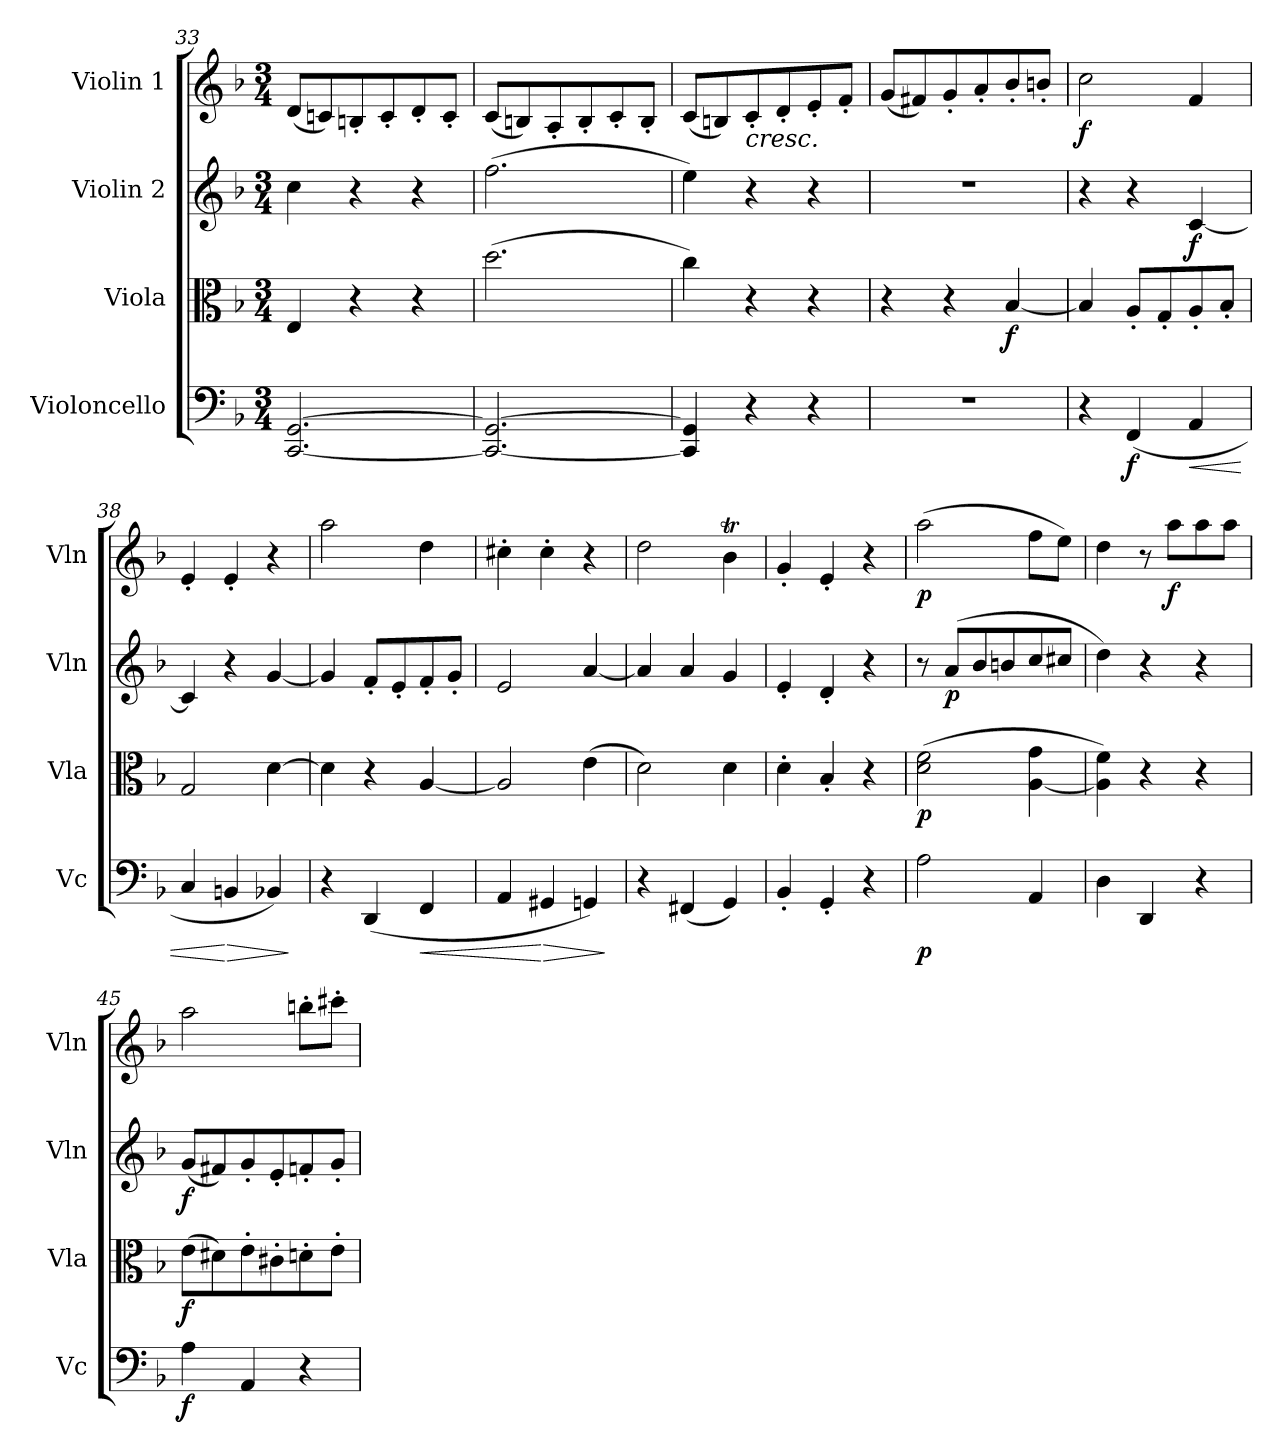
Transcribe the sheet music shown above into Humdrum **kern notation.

**kern	**dynam	**kern	**dynam	**kern	**dynam	**kern	**dynam
*part4	*part4	*part3	*part3	*part2	*part2	*part1	*part1
*staff4	*staff4	*staff3	*staff3	*staff2	*staff2	*staff1	*staff1
*I"Violoncello	*	*I"Viola	*	*I"Violin 2	*	*I"Violin 1	*
*I'Vc	*	*I'Vla	*	*I'Vln	*	*I'Vln	*
*clefF4	*	*clefC3	*	*clefG2	*	*clefG2	*
*k[b-]	*	*k[b-]	*	*k[b-]	*	*k[b-]	*
*M3/4	*	*M3/4	*	*M3/4	*	*M3/4	*
=33	=33	=33	=33	=33	=33	=33	=33
[<2.CC/ [2.GG/	.	4E/	.	4cc\	.	(<8d/L	.
.	.	.	.	.	.	8cn/)	.
.	.	4r	.	4r	.	8Bn'/	.
.	.	.	.	.	.	8c'/	.
.	.	4r	.	4r	.	8d'/	.
.	.	.	.	.	.	8c'/J	.
!!LO:PB:g=z
=34	=34	=34	=34	=34	=34	=34	=34
2.CC/_ 2.GG/_	.	(>2.dd\	.	(>2.ff\	.	(<8c/L	.
.	.	.	.	.	.	8Bn/)	.
.	.	.	.	.	.	8A'/	.
.	.	.	.	.	.	8B'/	.
.	.	.	.	.	.	8c'/	.
.	.	.	.	.	.	8B'/J	.
=35	=35	=35	=35	=35	=35	=35	=35
4CC/] 4GG/]	.	4cc\)	.	4ee\)	.	(<8c/L	.
.	.	.	.	.	.	8Bn/)	.
!	!	!	!	!	!	!LO:TX:b:i:t=cresc.	!
4r	.	4r	.	4r	.	8c'/	.
.	.	.	.	.	.	8d'/	.
4r	.	4r	.	4r	.	8e'/	.
.	.	.	.	.	.	8f'/J	.
=36	=36	=36	=36	=36	=36	=36	=36
2.r	.	4r	.	2.r	.	(<8g/L	.
.	.	.	.	.	.	8f#X/)	.
.	.	4r	.	.	.	8g'/	.
.	.	.	.	.	.	8a'/	.
!	!	!	!LO:DY:b	!	!	!	!
.	.	[<4B-/	f	.	.	8b-'/	.
.	.	.	.	.	.	8bn'/J	.
=37	=37	=37	=37	=37	=37	=37	=37
!	!	!	!	!	!	!	!LO:DY:b
4r	.	4B-/]	.	4r	.	2cc\	f
!	!LO:DY:b	!	!	!	!	!	!
(>4FF/	f	8A'/L	.	4r	.	.	.
.	.	8G'/	.	.	.	.	.
!	!LO:HP:b	!	!	!	!LO:DY:b	!	!
4AA/	<	8A'/	.	[<4c/	f	4f/	.
.	.	8B-'/J	.	.	.	.	.
=38	=38	=38	=38	=38	=38	=38	=38
4C/	.	2G/	.	4c/]	.	4e'/	.
!	!LO:HP:n=1:b	!	!	!	!	!	!
4BBn/	[ >	.	.	4r	.	4e'/	.
4BB-X/)	.	[>4d\	.	[<4g/	.	4r	.
.	]	.	.	.	.	.	.
=39	=39	=39	=39	=39	=39	=39	=39
4r	.	4d\]	.	4g/]	.	2aa\	.
(>4DD/	.	4r	.	8f'/L	.	.	.
.	.	.	.	8e'/	.	.	.
!	!LO:HP:b	!	!	!	!	!	!
4FF/	<	[<4A/	.	8f'/	.	4dd\	.
.	.	.	.	8g'/J	.	.	.
=40	=40	=40	=40	=40	=40	=40	=40
4AA/	.	2A/]	.	2e/	.	4cc#X'\	.
!	!LO:HP:n=1:b	!	!	!	!	!	!
4GG#X/	[ >	.	.	.	.	4cc#'\	.
4GGn/)	.	(4e\	.	[4a/	.	4r	.
.	]	.	.	.	.	.	.
!!LO:LB:g=z
=41	=41	=41	=41	=41	=41	=41	=41
4r	.	2d\)	.	4a/]	.	2dd\	.
(<4FF#X/	.	.	.	4a/	.	.	.
4GG/)	.	4d\	.	4g/	.	4b-T\	.
=42	=42	=42	=42	=42	=42	=42	=42
4BB-'/	.	4d'\	.	4e'/	.	4g'/	.
4GG'/	.	4B-'/	.	4d'/	.	4e'/	.
4r	.	4r	.	4r	.	4r	.
=43	=43	=43	=43	=43	=43	=43	=43
!	!LO:DY:b	!	!LO:DY:b	!	!	!	!LO:DY:b
2A\	p	(2d\ 2f\	p	8r	.	(2aa\	p
!	!	!	!	!	!LO:DY:b	!	!
.	.	.	.	(8a/L	p	.	.
.	.	.	.	8b-/	.	.	.
.	.	.	.	8bn/	.	.	.
4AA/	.	[4A\ 4g\	.	8cc/	.	8ff\L	.
.	.	.	.	8cc#X/J	.	8ee\J)	.
=44	=44	=44	=44	=44	=44	=44	=44
4D\	.	4A\] 4f\)	.	4dd\)	.	4dd\	.
4DD/	.	4r	.	4r	.	8r	.
!	!	!	!	!	!	!	!LO:DY:b
.	.	.	.	.	.	8aa\L	f
4r	.	4r	.	4r	.	8aa\	.
.	.	.	.	.	.	8aa\J	.
=45	=45	=45	=45	=45	=45	=45	=45
!	!LO:DY:b	!	!LO:DY:b	!	!LO:DY:b	!	!
4A\	f	(>8e\L	f	(<8g/L	f	2aa\	.
.	.	8d#X\)	.	8f#X/)	.	.	.
4AA/	.	8e'\	.	8g'/	.	.	.
.	.	8c#X'\	.	8e'/	.	.	.
4r	.	8dn'\	.	8fn'/	.	8bbn'\L	.
.	.	8e'\J	.	8g'/J	.	8ccc#X'\J	.
=	=	=	=	=	=	=	=
*-	*-	*-	*-	*-	*-	*-	*-
